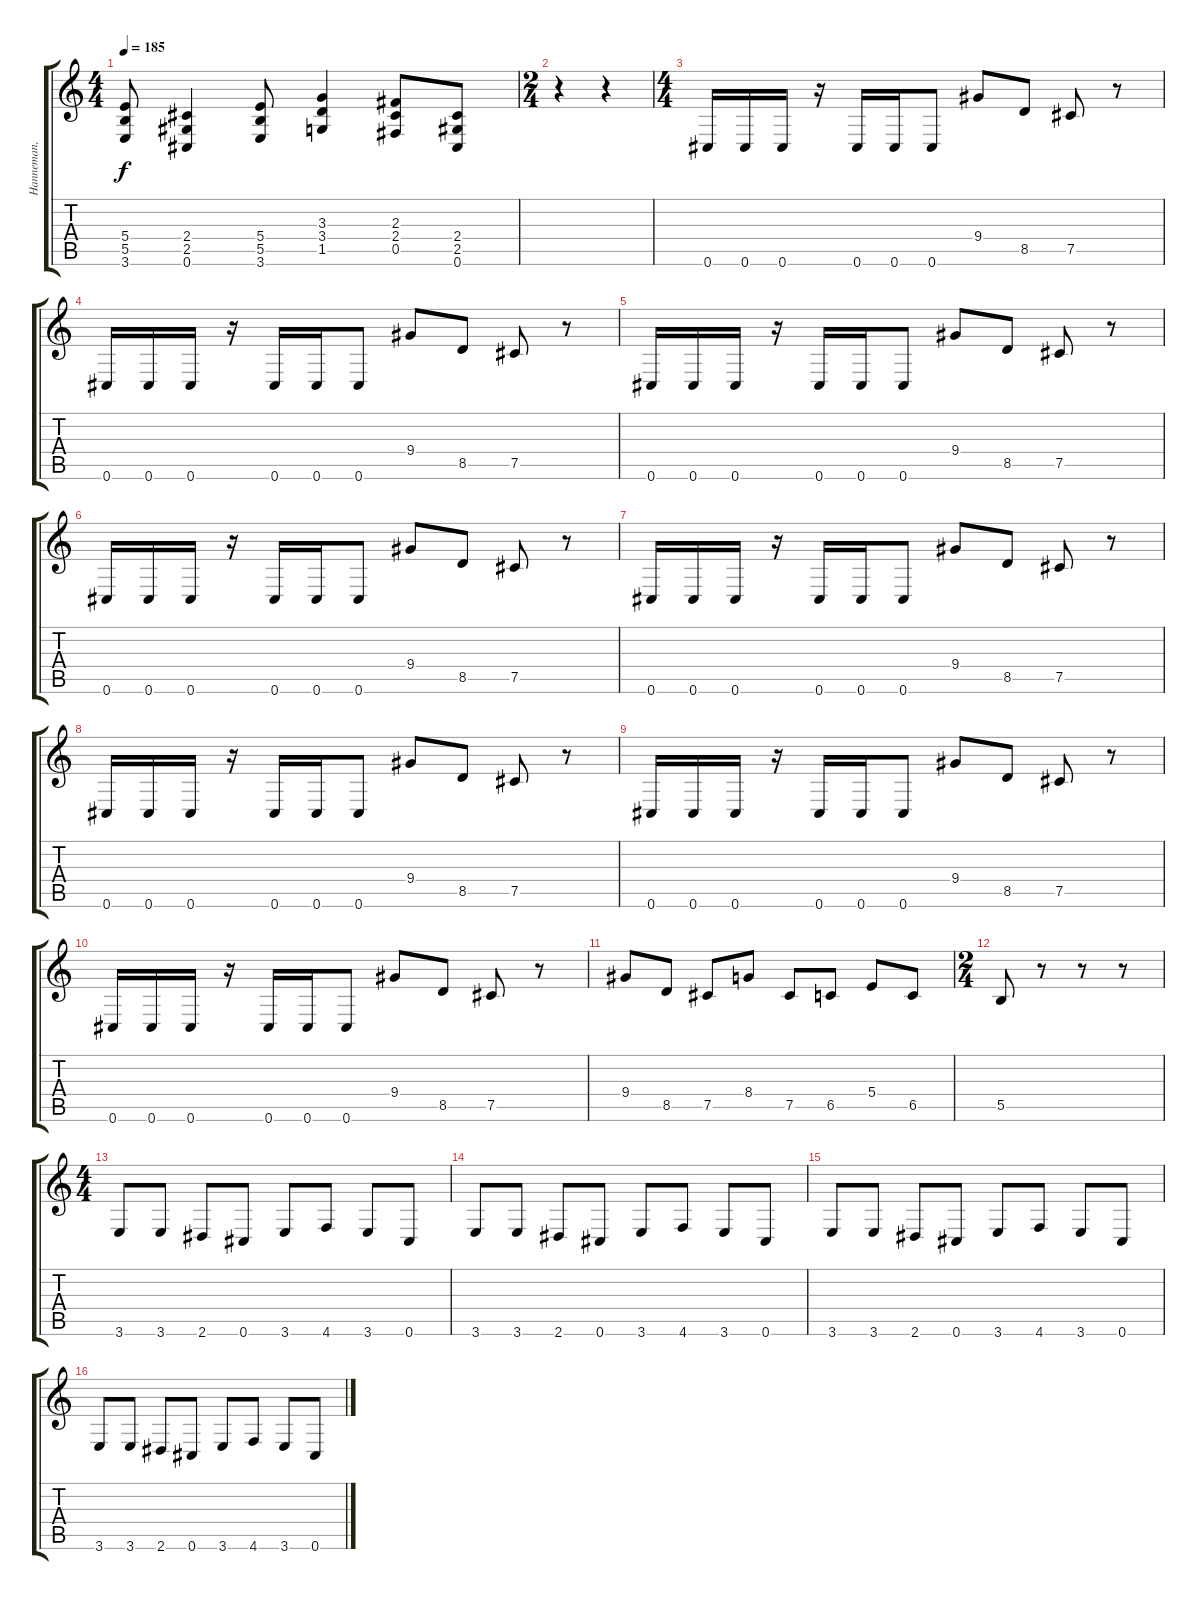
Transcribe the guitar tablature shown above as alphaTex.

\track ("Hanneman, Jeff" "Hanneman, ") {instrument distortionguitar}
\staff {score tabs}
\tuning (Db4 Ab3 E3 B2 Gb2 Db2) {hide}
\ts (4 4)
\tempo 185
\clef g2
\ks c
(5.4 5.5 3.6).8{dy f instrument distortionguitar} (2.4 2.5 0.6).4 (5.4 5.5 3.6).8 (3.3 3.4 1.5).4 (2.3 2.4 0.5).8 (2.4 2.5 0.6).8 |
\ts (2 4)
r.4 r.4 |
\ts (4 4)
0.6.16 0.6.16 0.6.16 r.16 0.6.16 0.6.16 0.6.8 9.4.8 8.5.8 7.5.8 r.8 |
0.6.16 0.6.16 0.6.16 r.16 0.6.16 0.6.16 0.6.8 9.4.8 8.5.8 7.5.8 r.8 |
0.6.16 0.6.16 0.6.16 r.16 0.6.16 0.6.16 0.6.8 9.4.8 8.5.8 7.5.8 r.8 |
0.6.16 0.6.16 0.6.16 r.16 0.6.16 0.6.16 0.6.8 9.4.8 8.5.8 7.5.8 r.8 |
0.6.16 0.6.16 0.6.16 r.16 0.6.16 0.6.16 0.6.8 9.4.8 8.5.8 7.5.8 r.8 |
0.6.16 0.6.16 0.6.16 r.16 0.6.16 0.6.16 0.6.8 9.4.8 8.5.8 7.5.8 r.8 |
0.6.16 0.6.16 0.6.16 r.16 0.6.16 0.6.16 0.6.8 9.4.8 8.5.8 7.5.8 r.8 |
0.6.16 0.6.16 0.6.16 r.16 0.6.16 0.6.16 0.6.8 9.4.8 8.5.8 7.5.8 r.8 |
9.4.8 8.5.8 7.5.8 8.4.8 7.5.8 6.5.8 5.4.8 6.5.8 |
\ts (2 4)
5.5.8 r.8 r.8 r.8 |
\ts (4 4)
3.6.8 3.6.8 2.6.8 0.6.8 3.6.8 4.6.8 3.6.8 0.6.8 |
3.6.8 3.6.8 2.6.8 0.6.8 3.6.8 4.6.8 3.6.8 0.6.8 |
3.6.8 3.6.8 2.6.8 0.6.8 3.6.8 4.6.8 3.6.8 0.6.8 |
3.6.8 3.6.8 2.6.8 0.6.8 3.6.8 4.6.8 3.6.8 0.6.8
